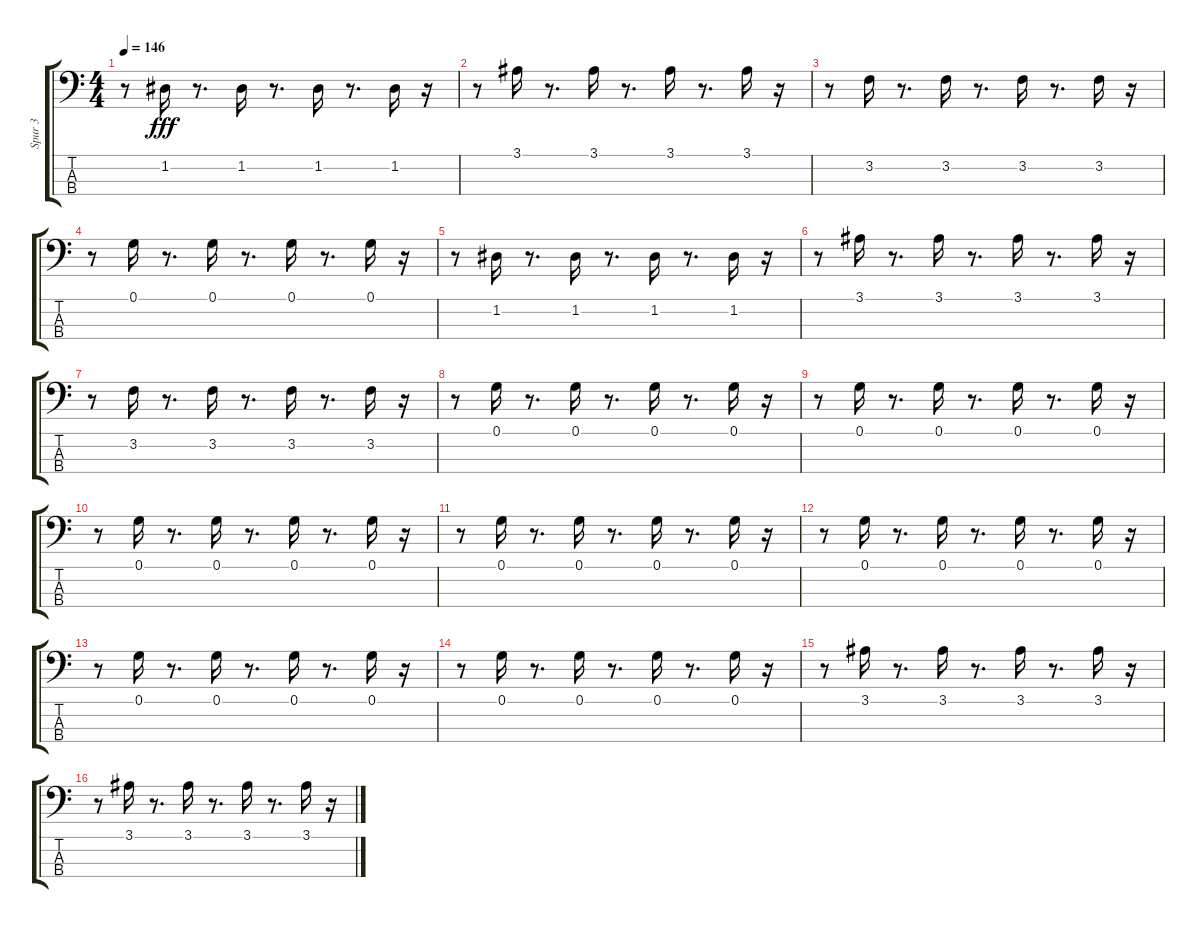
\track ("Spur 3" "Spur 3") {instrument electricbasspick}
\staff {score tabs}
\tuning (G2 D2 A1 E1) {hide}
\ts (4 4)
\tempo 146
\clef f4
\ks c
r.8{dy fff} 1.2.16 r.8{d} 1.2.16 r.8{d} 1.2.16 r.8{d} 1.2.16 r.16 |
r.8 3.1.16 r.8{d} 3.1.16 r.8{d} 3.1.16 r.8{d} 3.1.16 r.16 |
r.8 3.2.16 r.8{d} 3.2.16 r.8{d} 3.2.16 r.8{d} 3.2.16 r.16 |
r.8 0.1.16 r.8{d} 0.1.16 r.8{d} 0.1.16 r.8{d} 0.1.16 r.16 |
r.8 1.2.16 r.8{d} 1.2.16 r.8{d} 1.2.16 r.8{d} 1.2.16 r.16 |
r.8 3.1.16 r.8{d} 3.1.16 r.8{d} 3.1.16 r.8{d} 3.1.16 r.16 |
r.8 3.2.16 r.8{d} 3.2.16 r.8{d} 3.2.16 r.8{d} 3.2.16 r.16 |
r.8 0.1.16 r.8{d} 0.1.16 r.8{d} 0.1.16 r.8{d} 0.1.16 r.16 |
r.8 0.1.16 r.8{d} 0.1.16 r.8{d} 0.1.16 r.8{d} 0.1.16 r.16 |
r.8 0.1.16 r.8{d} 0.1.16 r.8{d} 0.1.16 r.8{d} 0.1.16 r.16 |
r.8 0.1.16 r.8{d} 0.1.16 r.8{d} 0.1.16 r.8{d} 0.1.16 r.16 |
r.8 0.1.16 r.8{d} 0.1.16 r.8{d} 0.1.16 r.8{d} 0.1.16 r.16 |
r.8 0.1.16 r.8{d} 0.1.16 r.8{d} 0.1.16 r.8{d} 0.1.16 r.16 |
r.8 0.1.16 r.8{d} 0.1.16 r.8{d} 0.1.16 r.8{d} 0.1.16 r.16 |
r.8 3.1.16 r.8{d} 3.1.16 r.8{d} 3.1.16 r.8{d} 3.1.16 r.16 |
r.8 3.1.16 r.8{d} 3.1.16 r.8{d} 3.1.16 r.8{d} 3.1.16 r.16
